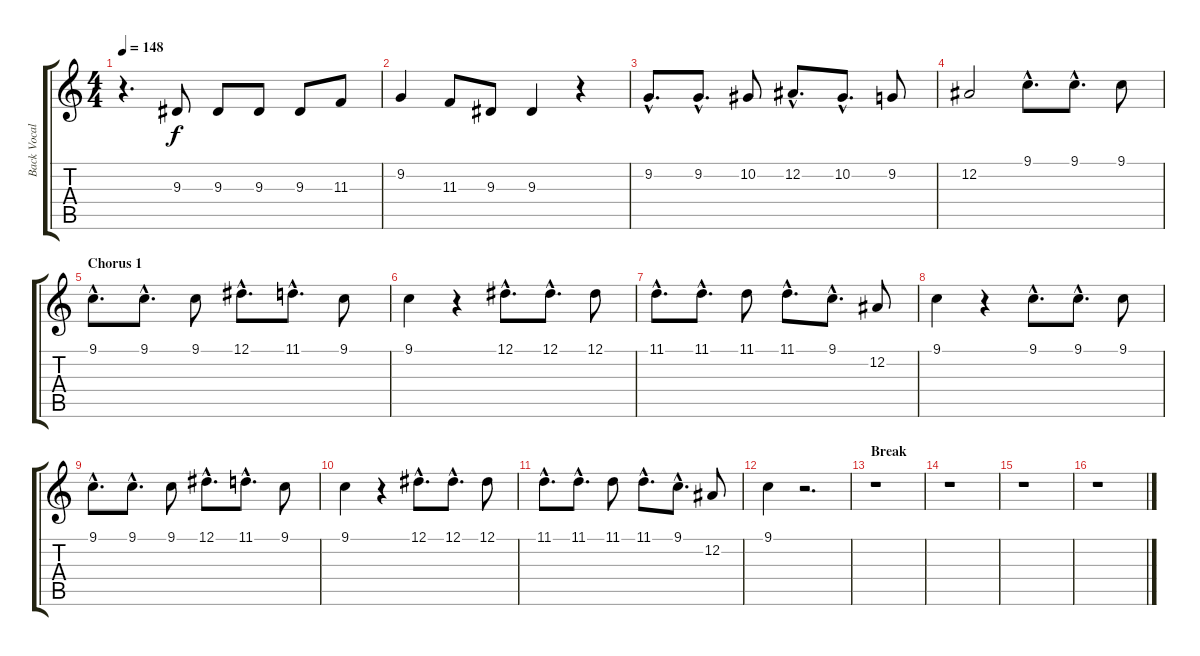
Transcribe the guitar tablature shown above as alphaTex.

\track ("Back Vocal" "Back Vocal") {instrument viola}
\staff {score tabs}
\tuning (Eb4 Bb3 Gb3 Db3 Ab2 Eb2) {hide}
\ts (4 4)
\tempo 148
\clef g2
\ks c
r.4{d dy f} 9.3.8 9.3.8 9.3.8 9.3.8 11.3.8 |
9.2.4 11.3.8 9.3.8 9.3.4 r.4 |
9.2{hac}.8{d} 9.2{hac}.8{d} 10.2.8 12.2{hac}.8{d} 10.2{hac}.8{d} 9.2.8 |
12.2.2 9.1{hac}.8{d} 9.1{hac}.8{d} 9.1.8 |
\section ("" "Chorus 1")
9.1{hac}.8{d} 9.1{hac}.8{d} 9.1.8 12.1{hac}.8{d} 11.1{hac}.8{d} 9.1.8 |
9.1.4 r.4 12.1{hac}.8{d} 12.1{hac}.8{d} 12.1.8 |
11.1{hac}.8{d} 11.1{hac}.8{d} 11.1.8 11.1{hac}.8{d} 9.1{hac}.8{d} 12.2.8 |
9.1.4 r.4 9.1{hac}.8{d} 9.1{hac}.8{d} 9.1.8 |
9.1{hac}.8{d} 9.1{hac}.8{d} 9.1.8 12.1{hac}.8{d} 11.1{hac}.8{d} 9.1.8 |
9.1.4 r.4 12.1{hac}.8{d} 12.1{hac}.8{d} 12.1.8 |
11.1{hac}.8{d} 11.1{hac}.8{d} 11.1.8 11.1{hac}.8{d} 9.1{hac}.8{d} 12.2.8 |
9.1.4 r.2{d} |
\section ("" "Break")
r.1 |
r.1 |
r.1 |
r.1
